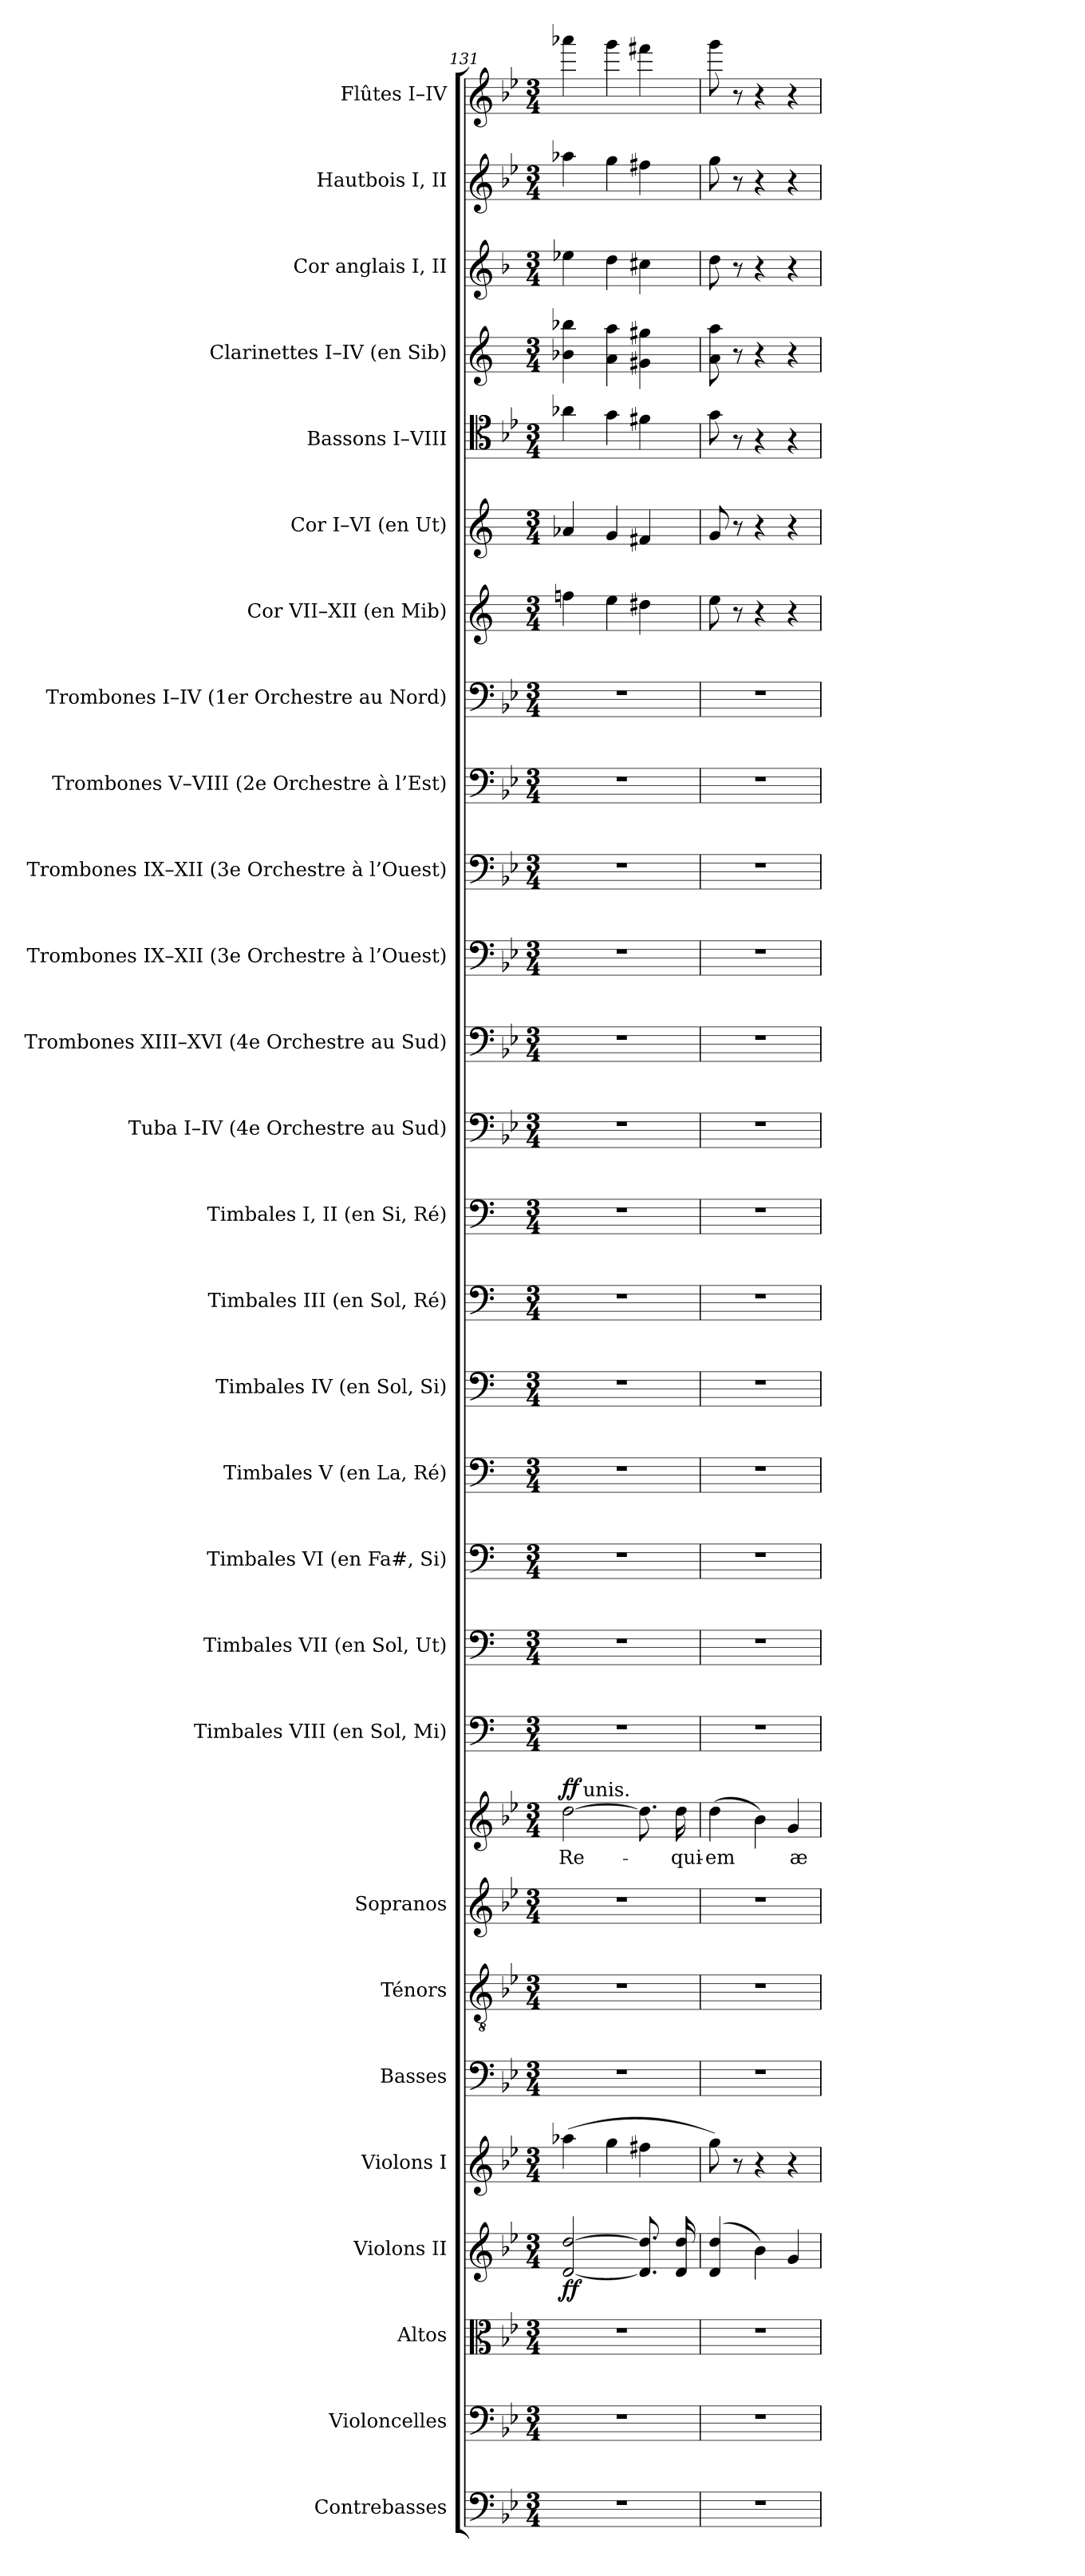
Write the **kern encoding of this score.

**kern	**kern	**kern	**kern	**dynam	**kern	**kern	**kern	**kern	**kern	**text	**dynam	**kern	**kern	**kern	**kern	**kern	**kern	**kern	**kern	**kern	**kern	**kern	**kern	**kern	**kern	**kern	**kern	**kern	**kern	**kern	**kern
*part28	*part27	*part26	*part25	*part25	*part24	*part23	*part22	*part21	*part21	*part21	*part21	*part20	*part19	*part18	*part17	*part16	*part15	*part14	*part13	*part12	*part11	*part10	*part9	*part8	*part7	*part6	*part5	*part4	*part3	*part2	*part1
*staff29	*staff28	*staff27	*staff26	*staff26	*staff25	*staff24	*staff23	*staff22	*staff21	*staff21	*staff21/22	*staff20	*staff19	*staff18	*staff17	*staff16	*staff15	*staff14	*staff13	*staff12	*staff11	*staff10	*staff9	*staff8	*staff7	*staff6	*staff5	*staff4	*staff3	*staff2	*staff1
*I"Contrebasses	*I"Violoncelles	*I"Altos	*I"Violons II	*	*I"Violons I	*I"Basses	*I"Ténors	*I"Sopranos	*	*	*	*I"Timbales VIII (en Sol, Mi)	*I"Timbales VII (en Sol, Ut)	*I"Timbales VI (en Fa#, Si)	*I"Timbales V (en La, Ré)	*I"Timbales IV (en Sol, Si)	*I"Timbales III (en Sol, Ré)	*I"Timbales I, II (en Si, Ré)	*I"Tuba I–IV (4e Orchestre au Sud)	*I"Trombones XIII–XVI (4e Orchestre au Sud)	*I"Trombones IX–XII (3e Orchestre à l’Ouest)	*I"Trombones IX–XII (3e Orchestre à l’Ouest)	*I"Trombones V–VIII (2e Orchestre à l’Est)	*I"Trombones I–IV (1er Orchestre au Nord)	*I"Cor VII–XII (en Mib)	*I"Cor I–VI (en Ut)	*I"Bassons I–VIII	*I"Clarinettes I–IV (en Sib)	*I"Cor anglais I, II	*I"Hautbois I, II	*I"Flûtes I–IV
*I'Cb.	*I'Vlles	*I'Altos	*I'Vns II	*	*I'Vns I	*I'Basses	*I'Tén.	*I'Sopr.	*	*	*	*I'VIII	*I'VII	*I'VI	*I'Timb.  V	*I'IV	*I'III	*I'I, II	*I'Tb.	*I'4e Orchestre	*	*I'Trb.  3e Orchestre	*I'2e Orchestre	*I'1er Orchestre	*I'Cor (Mib)	*I'Cor (Ut)	*I'Bns	*I'Cl. (Sib)	*I'C. a.	*I'Hb.	*I'Fl.
!!LO:PB:g=z
*clefF4	*clefF4	*clefC3	*clefG2	*	*clefG2	*clefF4	*clefGv2	*clefG2	*clefG2	*	*	*clefF4	*clefF4	*clefF4	*clefF4	*clefF4	*clefF4	*clefF4	*clefF4	*clefF4	*clefF4	*clefF4	*clefF4	*clefF4	*clefG2	*clefG2	*clefC4	*clefG2	*clefG2	*clefG2	*clefG2
*ITrd7c12	*	*	*	*	*	*	*ITrd7c12	*	*	*	*	*	*	*	*	*	*	*	*	*	*	*	*	*	*ITrd5c9	*ITrd7c12	*	*ITrd1c2	*ITrd4c7	*	*
*k[b-e-]	*k[b-e-]	*k[b-e-]	*k[b-e-]	*	*k[b-e-]	*k[b-e-]	*k[b-e-]	*k[b-e-]	*k[b-e-]	*	*	*k[]	*k[]	*k[]	*k[]	*k[]	*k[]	*k[]	*k[b-e-]	*k[b-e-]	*k[b-e-]	*k[b-e-]	*k[b-e-]	*k[b-e-]	*k[b-e-a-]	*k[]	*k[b-e-]	*k[b-e-]	*k[b-e-]	*k[b-e-]	*k[b-e-]
*B-:	*B-:	*B-:	*B-:	*	*B-:	*B-:	*B-:	*B-:	*B-:	*	*	*C:	*C:	*C:	*C:	*C:	*C:	*C:	*B-:	*B-:	*B-:	*B-:	*B-:	*B-:	*E-:	*C:	*B-:	*B-:	*B-:	*B-:	*B-:
*M3/4	*M3/4	*M3/4	*M3/4	*	*M3/4	*M3/4	*M3/4	*M3/4	*M3/4	*	*	*M3/4	*M3/4	*M3/4	*M3/4	*M3/4	*M3/4	*M3/4	*M3/4	*M3/4	*M3/4	*M3/4	*M3/4	*M3/4	*M3/4	*M3/4	*M3/4	*M3/4	*M3/4	*M3/4	*M3/4
=131	=131	=131	=131	=131	=131	=131	=131	=131	=131	=131	=131	=131	=131	=131	=131	=131	=131	=131	=131	=131	=131	=131	=131	=131	=131	=131	=131	=131	=131	=131	=131
!LO:N:vis=1	!LO:N:vis=1	!LO:N:vis=1	!	!	!	!LO:N:vis=1	!LO:N:vis=1	!LO:N:vis=1	!	!	!	!	!	!	!	!	!	!	!	!	!	!	!	!	!	!	!	!	!	!	!
!	!	!	!	!	!	!	!	!	!	!LO:LY:b:color=#000000	!	!LO:N:vis=1	!LO:N:vis=1	!LO:N:vis=1	!LO:N:vis=1	!LO:N:vis=1	!LO:N:vis=1	!LO:N:vis=1	!LO:N:vis=1	!LO:N:vis=1	!LO:N:vis=1	!LO:N:vis=1	!LO:N:vis=1	!LO:N:vis=1	!	!	!	!	!	!	!
*	*	*	*	*	*	*	*	*	*^	*	*	*	*	*	*	*	*	*	*	*	*	*	*	*	*	*	*	*	*	*	*
2.r	2.r	2.r	[<2di/ [>2ddi	ff	(4aa-Xi\	2.r	2.r	2.r	[>2ddi\	16..ryy	Re-	ff	2.r	2.r	2.r	2.r	2.r	2.r	2.r	2.r	2.r	2.r	2.r	2.r	2.r	4a-Xi\	4A-Xi/	4a-Xi\	4a-Xi\ 4aa-Xi	4a-Xi\	4aa-Xi\	4aaa-Xi\
!	!	!	!	!	!	!	!	!	!	!LO:TX:a:t=unis.	!	!	!	!	!	!	!	!	!	!	!	!	!	!	!	!	!	!	!	!	!	!
.	.	.	.	.	.	.	.	.	.	2ryy	.	.	.	.	.	.	.	.	.	.	.	.	.	.	.	.	.	.	.	.	.	.
.	.	.	.	.	4ggi\	.	.	.	.	.	.	.	.	.	.	.	.	.	.	.	.	.	.	.	.	4gi\	4Gi/	4gi\	4gi\ 4ggi	4gi\	4ggi\	4gggi\
.	.	.	8.di/] 8.ddi]	.	4ff#Xi\	.	.	.	8.ddi\]	.	.	.	.	.	.	.	.	.	.	.	.	.	.	.	.	4f#Xi\	4F#Xi/	4f#Xi\	4f#Xi\ 4ff#Xi	4f#Xi\	4ff#Xi\	4fff#Xi\
.	.	.	.	.	.	.	.	.	.	8ryy	.	.	.	.	.	.	.	.	.	.	.	.	.	.	.	.	.	.	.	.	.	.
!	!	!	!	!	!	!	!	!	!	!	!LO:LY:b:color=#000000	!	!	!	!	!	!	!	!	!	!	!	!	!	!	!	!	!	!	!	!	!
.	.	.	16di/ 16ddi	.	.	.	.	.	16ddi\	.	-qui-	.	.	.	.	.	.	.	.	.	.	.	.	.	.	.	.	.	.	.	.	.
.	.	.	.	.	.	.	.	.	.	64ryy	.	.	.	.	.	.	.	.	.	.	.	.	.	.	.	.	.	.	.	.	.	.
=132	=132	=132	=132	=132	=132	=132	=132	=132	=132	=132	=132	=132	=132	=132	=132	=132	=132	=132	=132	=132	=132	=132	=132	=132	=132	=132	=132	=132	=132	=132	=132	=132
!LO:N:vis=1	!LO:N:vis=1	!LO:N:vis=1	!	!	!	!LO:N:vis=1	!LO:N:vis=1	!LO:N:vis=1	!	!	!	!	!	!	!	!	!	!	!	!	!	!	!	!	!	!	!	!	!	!	!	!
*	*	*	*	*	*	*	*	*	*v	*v	*	*	*	*	*	*	*	*	*	*	*	*	*	*	*	*	*	*	*	*	*	*
*	*	*	*	*	*	*	*	*	*^	*	*	*	*	*	*	*	*	*	*	*	*	*	*	*	*	*	*	*	*	*	*
!	!	!	!	!	!	!	!	!	!	!	!LO:LY:b:color=#000000	!	!LO:N:vis=1	!LO:N:vis=1	!LO:N:vis=1	!LO:N:vis=1	!LO:N:vis=1	!LO:N:vis=1	!LO:N:vis=1	!LO:N:vis=1	!LO:N:vis=1	!LO:N:vis=1	!LO:N:vis=1	!LO:N:vis=1	!LO:N:vis=1	!	!	!	!	!	!	!
*	*	*	*	*	*	*	*	*	*v	*v	*	*	*	*	*	*	*	*	*	*	*	*	*	*	*	*	*	*	*	*	*	*
2.r	2.r	2.r	(4di/ 4ddi	.	8ggi\)	2.r	2.r	2.r	(4ddi\	-em	.	2.r	2.r	2.r	2.r	2.r	2.r	2.r	2.r	2.r	2.r	2.r	2.r	2.r	8gi\	8Gi/	8gi\	8gi\ 8ggi	8gi\	8ggi\	8gggi\
.	.	.	.	.	8r	.	.	.	.	.	.	.	.	.	.	.	.	.	.	.	.	.	.	.	8r	8r	8r	8r	8r	8r	8r
.	.	.	4b-i\)	.	4r	.	.	.	4b-i\)	.	.	.	.	.	.	.	.	.	.	.	.	.	.	.	4r	4r	4r	4r	4r	4r	4r
!	!	!	!	!	!	!	!	!	!	!LO:LY:b:color=#000000	!	!	!	!	!	!	!	!	!	!	!	!	!	!	!	!	!	!	!	!	!
.	.	.	4gi/	.	4r	.	.	.	4gi/	æ-	.	.	.	.	.	.	.	.	.	.	.	.	.	.	4r	4r	4r	4r	4r	4r	4r
=	=	=	=	=	=	=	=	=	=	=	=	=	=	=	=	=	=	=	=	=	=	=	=	=	=	=	=	=	=	=	=
*-	*-	*-	*-	*-	*-	*-	*-	*-	*-	*-	*-	*-	*-	*-	*-	*-	*-	*-	*-	*-	*-	*-	*-	*-	*-	*-	*-	*-	*-	*-	*-
